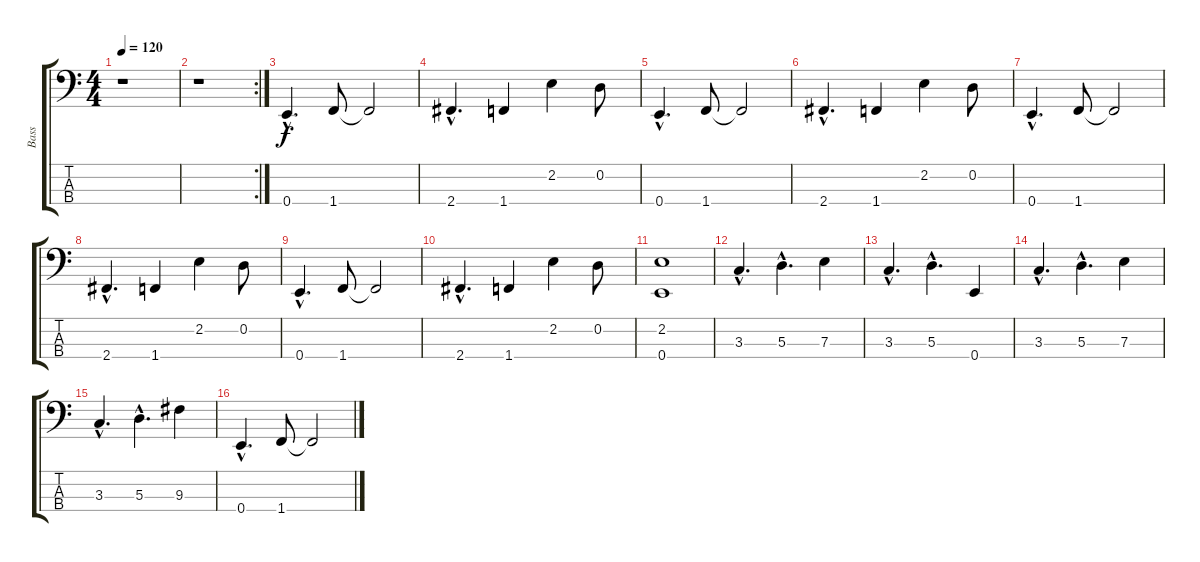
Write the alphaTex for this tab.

\track ("Bass" "Bass") {instrument electricbassfinger}
\staff {score tabs}
\tuning (G2 D2 A1 E1) {hide}
\ts (4 4)
\tempo 120
\tempo 102
\tempo 120
\clef f4
\ks c
r.1{dy f instrument electricbassfinger} |
\rc 2
r.1 |
0.4{hac}.4{d} 1.4.8 1.4{t}.2 |
2.4{hac}.4{d} 1.4.4 2.2.4 0.2.8 |
0.4{hac}.4{d} 1.4.8 1.4{t}.2 |
2.4{hac}.4{d} 1.4.4 2.2.4 0.2.8 |
0.4{hac}.4{d} 1.4.8 1.4{t}.2 |
2.4{hac}.4{d} 1.4.4 2.2.4 0.2.8 |
0.4{hac}.4{d} 1.4.8 1.4{t}.2 |
2.4{hac}.4{d} 1.4.4 2.2.4 0.2.8 |
(2.2 0.4).1 |
3.3{hac}.4{d} 5.3{hac}.4{d} 7.3.4 |
3.3{hac}.4{d} 5.3{hac}.4{d} 0.4.4 |
3.3{hac}.4{d} 5.3{hac}.4{d} 7.3.4 |
3.3{hac}.4{d} 5.3{hac}.4{d} 9.3.4 |
0.4{hac}.4{d} 1.4.8 1.4{t}.2
